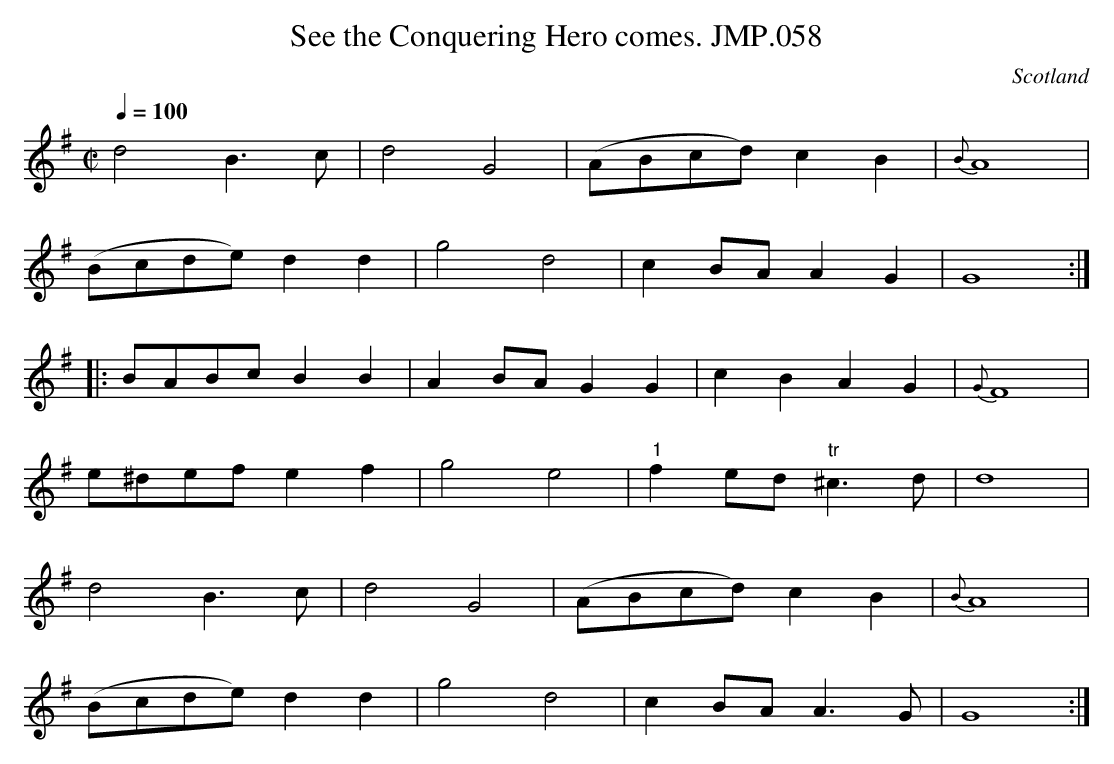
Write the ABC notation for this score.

X:1
T:See the Conquering Hero comes. JMP.058
M:C|
L:1/4
Q:1/4=100
O:Scotland
notC:"63" by Handel for D of Cumberland
K:G major
d2 B>c | d2G2 | (A/B/c/d/) c B | {B}A4 |!
(B/c/d/e/) dd | g2 d2 | c B/A/ AG | G4 :|!
|:B/A/B/c/ BB | A B/A/ GG | cBAG | {G}F4 |!
e/^d/e/f/ ef | g2e2 |"1" f e/d/ "tr"^c>d | d4 | !
d2 B>c | d2G2 | (A/B/c/d/) c B | {B}A4 |!
(B/c/d/e/) dd | g2 d2 | c B/A/A>G | G4 :|
